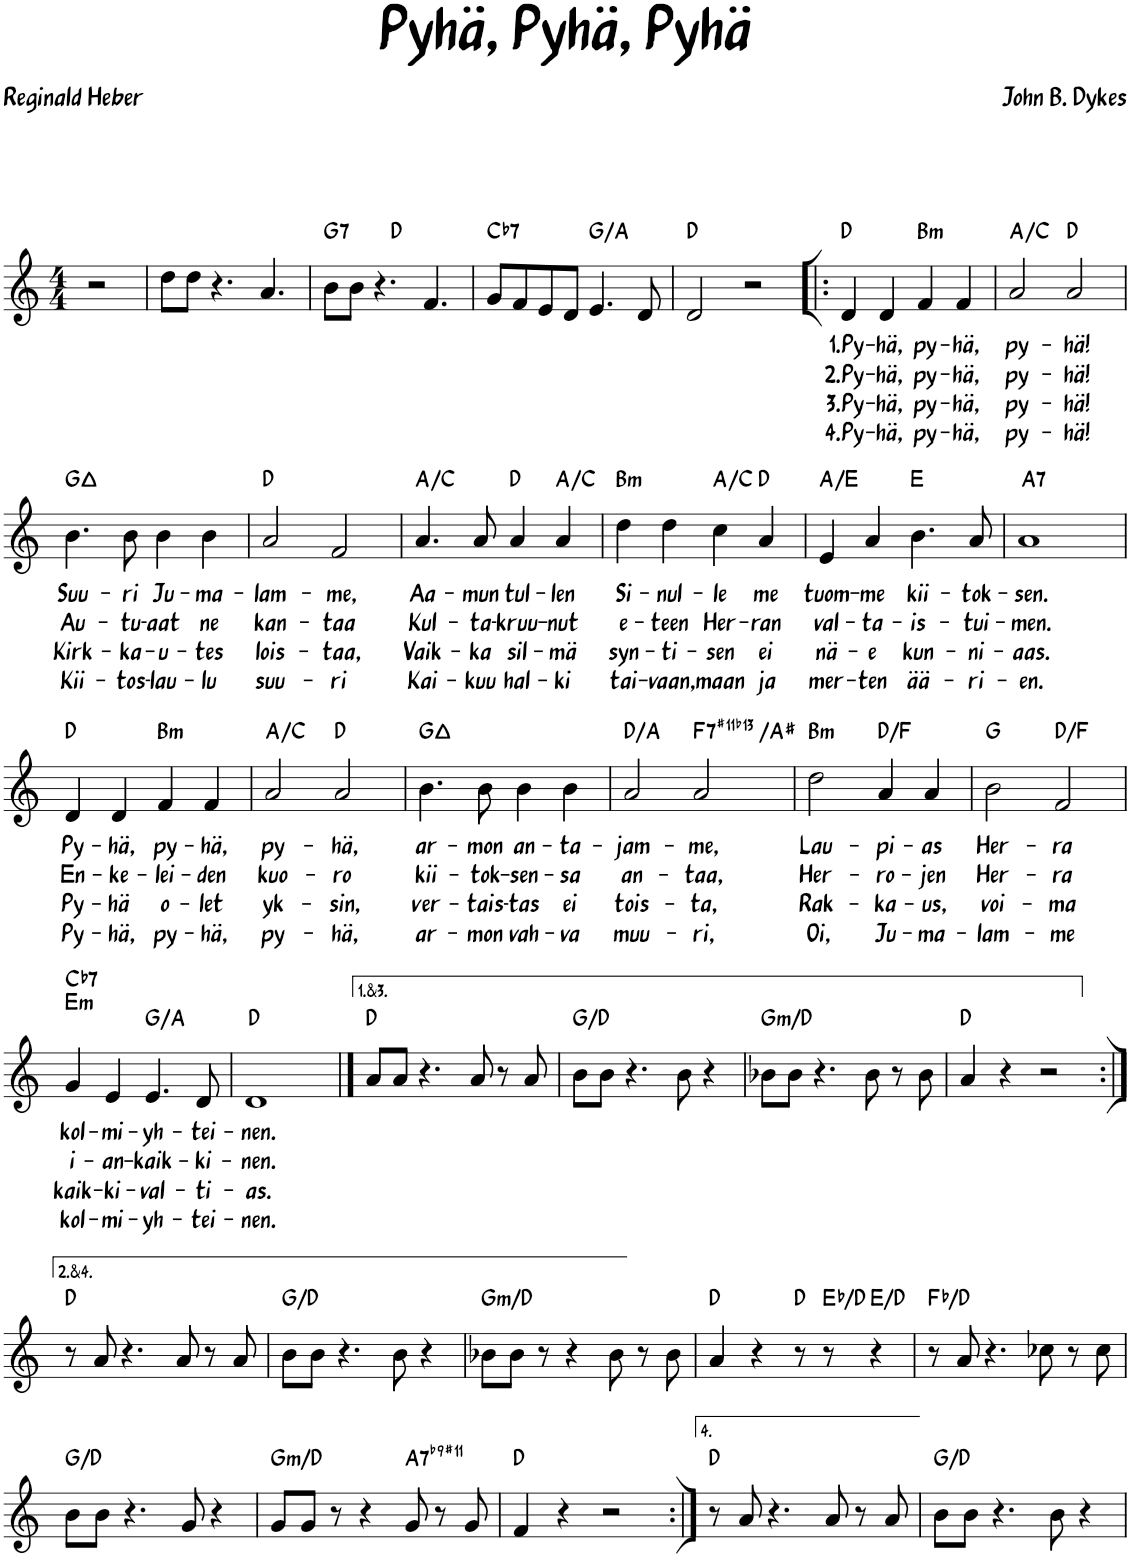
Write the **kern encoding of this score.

**kern	**text	**text	**text	**text	**harte
*part1	*part1	*part1	*part1	*part1	*part1
*staff1	*staff1	*staff1	*staff1	*staff1	*
*I"Piano	*	*	*	*	*
*I'Pno.	*	*	*	*	*
*clefG2	*	*	*	*	*
*k[]	*	*	*	*	*
*M4/4	*	*	*	*	*
=1	=1	=1	=1	=1	=1
2r	.	.	.	.	.
=2	=2	=2	=2	=2	=2
8dd\L	.	.	.	.	.
8dd\J	.	.	.	.	.
4.r	.	.	.	.	.
4.a/	.	.	.	.	.
=3	=3	=3	=3	=3	=3
!	!	!	!	!	!LO:H:kt=7
*^	*	*	*	*	*
8b\L	4.ryy	.	.	.	.	G:7
8b\J	.	.	.	.	.	.
4.r	.	.	.	.	.	.
.	2ryy	.	.	.	.	D:maj
4.f/	.	.	.	.	.	.
.	8ryy	.	.	.	.	.
=4	=4	=4	=4	=4	=4	=4
!	!	!	!	!	!	!LO:H:kt=7
*v	*v	*	*	*	*	*
8g/L	.	.	.	.	Cb:7
8f/	.	.	.	.	.
8e/	.	.	.	.	.
8d/J	.	.	.	.	.
4.e/	.	.	.	.	G:maj/2
8d/	.	.	.	.	.
=5	=5	=5	=5	=5	=5
2d/	.	.	.	.	D:maj
2r	.	.	.	.	.
=6!|:	=6!|:	=6!|:	=6!|:	=6!|:	=6!|:
!	!LO:LY:b	!LO:LY:b	!LO:LY:b	!LO:LY:b	!
4d/	1.Py-	2.Py-	3.Py-	4.Py-	D:maj
!	!LO:LY:b	!LO:LY:b	!LO:LY:b	!LO:LY:b	!
4d/	-hä,	-hä,	-hä,	-hä,	.
!	!LO:LY:b	!LO:LY:b	!LO:LY:b	!LO:LY:b	!LO:H:kt=m
4f/	py-	py-	py-	py-	B:min
!	!LO:LY:b	!LO:LY:b	!LO:LY:b	!LO:LY:b	!
4f/	-hä,	-hä,	-hä,	-hä,	.
=7	=7	=7	=7	=7	=7
!	!LO:LY:b	!LO:LY:b	!LO:LY:b	!LO:LY:b	!
2a/	py-	py-	py-	py-	A:maj/b3
!	!LO:LY:b	!LO:LY:b	!LO:LY:b	!LO:LY:b	!
2a/	-hä!	-hä!	-hä!	-hä!	D:maj
!!LO:LB:g=z
=8	=8	=8	=8	=8	=8
!	!LO:LY:b	!LO:LY:b	!LO:LY:b	!LO:LY:b	!
4.b\	Suu-	Au-	Kirk-	Kii-	G:maj
!	!LO:LY:b	!LO:LY:b	!LO:LY:b	!LO:LY:b	!
8b\	-ri	-tu-	-ka-	-tos-	.
!	!LO:LY:b	!LO:LY:b	!LO:LY:b	!LO:LY:b	!
4b\	Ju-	-aat	-u-	-lau-	.
!	!LO:LY:b	!LO:LY:b	!LO:LY:b	!LO:LY:b	!
4b\	-ma-	ne	-tes	-lu	.
=9	=9	=9	=9	=9	=9
!	!LO:LY:b	!LO:LY:b	!LO:LY:b	!LO:LY:b	!
2a/	-lam-	kan-	lois-	suu-	D:maj
!	!LO:LY:b	!LO:LY:b	!LO:LY:b	!LO:LY:b	!
2f/	-me,	-taa	-taa,	-ri	.
=10	=10	=10	=10	=10	=10
!	!LO:LY:b	!LO:LY:b	!LO:LY:b	!LO:LY:b	!
4.a/	Aa-	Kul-	Vaik-	Kai-	A:maj/b3
!	!LO:LY:b	!LO:LY:b	!LO:LY:b	!LO:LY:b	!
8a/	-mun	-ta-	-ka	-kuu	.
!	!LO:LY:b	!LO:LY:b	!LO:LY:b	!LO:LY:b	!
4a/	tul-	-kruu-	sil-	hal-	D:maj
!	!LO:LY:b	!LO:LY:b	!LO:LY:b	!LO:LY:b	!
4a/	-len	-nut	-mä	-ki	A:maj/b3
=11	=11	=11	=11	=11	=11
!	!LO:LY:b	!LO:LY:b	!LO:LY:b	!LO:LY:b	!LO:H:kt=m
4dd\	Si-	e-	syn-	tai-	B:min
!	!LO:LY:b	!LO:LY:b	!LO:LY:b	!LO:LY:b	!
4dd\	-nul-	-teen	-ti-	-vaan,	.
!	!LO:LY:b	!LO:LY:b	!LO:LY:b	!LO:LY:b	!
4cc\	-le	Her-	-sen	maan	A:maj/b3
!	!LO:LY:b	!LO:LY:b	!LO:LY:b	!LO:LY:b	!
4a/	me	-ran	ei	ja	D:maj
=12	=12	=12	=12	=12	=12
!	!LO:LY:b	!LO:LY:b	!LO:LY:b	!LO:LY:b	!
4e/	tuom-	val-	nä-	mer-	A:maj/5
!	!LO:LY:b	!LO:LY:b	!LO:LY:b	!LO:LY:b	!
4a/	-me	-ta-	-e	-ten	.
!	!LO:LY:b	!LO:LY:b	!LO:LY:b	!LO:LY:b	!
4.b\	kii-	-is-	kun-	ää-	E:maj
!	!LO:LY:b	!LO:LY:b	!LO:LY:b	!LO:LY:b	!
8a/	-tok-	-tui-	-ni-	-ri-	.
=13	=13	=13	=13	=13	=13
!	!LO:LY:b	!LO:LY:b	!LO:LY:b	!LO:LY:b	!LO:H:kt=7
1a	-sen.	-men.	-aas.	-en.	A:7
!!LO:LB:g=z
=14	=14	=14	=14	=14	=14
!	!LO:LY:b	!LO:LY:b	!LO:LY:b	!LO:LY:b	!
4d/	Py-	En-	Py-	Py-	D:maj
!	!LO:LY:b	!LO:LY:b	!LO:LY:b	!LO:LY:b	!
4d/	-hä,	-ke-	-hä	-hä,	.
!	!LO:LY:b	!LO:LY:b	!LO:LY:b	!LO:LY:b	!LO:H:kt=m
4f/	py-	-lei-	o-	py-	B:min
!	!LO:LY:b	!LO:LY:b	!LO:LY:b	!LO:LY:b	!
4f/	-hä,	-den	-let	-hä,	.
=15	=15	=15	=15	=15	=15
!	!LO:LY:b	!LO:LY:b	!LO:LY:b	!LO:LY:b	!
2a/	py-	kuo-	yk-	py-	A:maj/b3
!	!LO:LY:b	!LO:LY:b	!LO:LY:b	!LO:LY:b	!
2a/	-hä,	-ro	-sin,	-hä,	D:maj
=16	=16	=16	=16	=16	=16
!	!LO:LY:b	!LO:LY:b	!LO:LY:b	!LO:LY:b	!
4.b\	ar-	kii-	ver-	ar-	G:maj
!	!LO:LY:b	!LO:LY:b	!LO:LY:b	!LO:LY:b	!
8b\	-mon	-tok-	-tais-	-mon	.
!	!LO:LY:b	!LO:LY:b	!LO:LY:b	!LO:LY:b	!
4b\	an-	-sen-	-tas	vah-	.
!	!LO:LY:b	!LO:LY:b	!LO:LY:b	!LO:LY:b	!
4b\	-ta-	-sa	ei	-va	.
=17	=17	=17	=17	=17	=17
!	!LO:LY:b	!LO:LY:b	!LO:LY:b	!LO:LY:b	!
2a/	-jam-	an-	tois-	muu-	D:maj/5
!	!LO:LY:b	!LO:LY:b	!LO:LY:b	!LO:LY:b	!LO:H:n=1:kt=7
!	!	!	!	!	!LO:H:n=2:kt=N.C.
2a/	-me,	-taa,	-ta,	-ri,	F:7(#11,b13) N
=18	=18	=18	=18	=18	=18
!	!LO:LY:b	!LO:LY:b	!LO:LY:b	!LO:LY:b	!LO:H:kt=m
2dd\	Lau-	Her-	Rak-	Oi,	B:min
!	!LO:LY:b	!LO:LY:b	!LO:LY:b	!LO:LY:b	!
4a/	-pi-	-ro-	-ka-	Ju-	D:maj/b3
!	!LO:LY:b	!LO:LY:b	!LO:LY:b	!LO:LY:b	!
4a/	-as	-jen	-us,	-ma-	.
=19	=19	=19	=19	=19	=19
!	!LO:LY:b	!LO:LY:b	!LO:LY:b	!LO:LY:b	!
2b\	Her-	Her-	voi-	-lam-	G:maj
!	!LO:LY:b	!LO:LY:b	!LO:LY:b	!LO:LY:b	!
2f/	-ra	-ra	-ma	-me	D:maj/b3
!!LO:LB:g=z
=20	=20	=20	=20	=20	=20
!	!LO:LY:b	!LO:LY:b	!LO:LY:b	!LO:LY:b	!LO:H:n=1:kt=m
!	!	!	!	!	!LO:H:n=2:kt=7
4g/	kol-	i-	kaik-	kol-	E:min Cb:7
!	!LO:LY:b	!LO:LY:b	!LO:LY:b	!LO:LY:b	!
4e/	-mi-	-an-	-ki-	-mi-	.
!	!LO:LY:b	!LO:LY:b	!LO:LY:b	!LO:LY:b	!
4.e/	-yh-	-kaik-	-val-	-yh-	G:maj/2
!	!LO:LY:b	!LO:LY:b	!LO:LY:b	!LO:LY:b	!
8d/	-tei-	-ki-	-ti-	-tei-	.
=21	=21	=21	=21	=21	=21
!	!LO:LY:b	!LO:LY:b	!LO:LY:b	!LO:LY:b	!
1d	-nen.	-nen.	-as.	-nen.	D:maj
==22	==22	==22	==22	==22	==22
8a/L	.	.	.	.	D:maj
8a/J	.	.	.	.	.
4.r	.	.	.	.	.
8a/	.	.	.	.	.
8r	.	.	.	.	.
8a/	.	.	.	.	.
=23	=23	=23	=23	=23	=23
8b\L	.	.	.	.	G:maj/5
8b\J	.	.	.	.	.
4.r	.	.	.	.	.
8b\	.	.	.	.	.
4r	.	.	.	.	.
=24	=24	=24	=24	=24	=24
!	!	!	!	!	!LO:H:kt=m
8b-X\L	.	.	.	.	G:min/5
8b-\J	.	.	.	.	.
4.r	.	.	.	.	.
8b-\	.	.	.	.	.
8r	.	.	.	.	.
8b-\	.	.	.	.	.
=25	=25	=25	=25	=25	=25
4a/	.	.	.	.	D:maj
4r	.	.	.	.	.
2r	.	.	.	.	.
!!LO:LB:g=z
=26:|!	=26:|!	=26:|!	=26:|!	=26:|!	=26:|!
8r	.	.	.	.	D:maj
8a/	.	.	.	.	.
4.r	.	.	.	.	.
8a/	.	.	.	.	.
8r	.	.	.	.	.
8a/	.	.	.	.	.
=27	=27	=27	=27	=27	=27
8b\L	.	.	.	.	G:maj/5
8b\J	.	.	.	.	.
4.r	.	.	.	.	.
8b\	.	.	.	.	.
4r	.	.	.	.	.
=28	=28	=28	=28	=28	=28
!	!	!	!	!	!LO:H:kt=m
8b-X\L	.	.	.	.	G:min/5
8b-\J	.	.	.	.	.
8r	.	.	.	.	.
4r	.	.	.	.	.
8b-\	.	.	.	.	.
8r	.	.	.	.	.
8b-\	.	.	.	.	.
=29	=29	=29	=29	=29	=29
4a/	.	.	.	.	D:maj
4r	.	.	.	.	.
8r	.	.	.	.	D:maj
8r	.	.	.	.	Eb:maj/7
4r	.	.	.	.	E:maj/b7
=30	=30	=30	=30	=30	=30
8r	.	.	.	.	Fb:maj/#6
8a/	.	.	.	.	.
4.r	.	.	.	.	.
8cc-X\	.	.	.	.	.
8r	.	.	.	.	.
8cc-\	.	.	.	.	.
!!LO:LB:g=z
=31	=31	=31	=31	=31	=31
8b\L	.	.	.	.	G:maj/5
8b\J	.	.	.	.	.
4.r	.	.	.	.	.
8g/	.	.	.	.	.
4r	.	.	.	.	.
=32	=32	=32	=32	=32	=32
!	!	!	!	!	!LO:H:kt=m
8g/L	.	.	.	.	G:min/5
8g/J	.	.	.	.	.
8r	.	.	.	.	.
4r	.	.	.	.	.
!	!	!	!	!	!LO:H:kt=7
8g/	.	.	.	.	A:7(b9,#11)
8r	.	.	.	.	.
8g/	.	.	.	.	.
=33	=33	=33	=33	=33	=33
4f/	.	.	.	.	D:maj
4r	.	.	.	.	.
2r	.	.	.	.	.
=34:|!	=34:|!	=34:|!	=34:|!	=34:|!	=34:|!
8r	.	.	.	.	D:maj
8a/	.	.	.	.	.
4.r	.	.	.	.	.
8a/	.	.	.	.	.
8r	.	.	.	.	.
8a/	.	.	.	.	.
=35	=35	=35	=35	=35	=35
8b\L	.	.	.	.	G:maj/5
8b\J	.	.	.	.	.
4.r	.	.	.	.	.
8b\	.	.	.	.	.
4r	.	.	.	.	.
=	=	=	=	=	=
*-	*-	*-	*-	*-	*-
